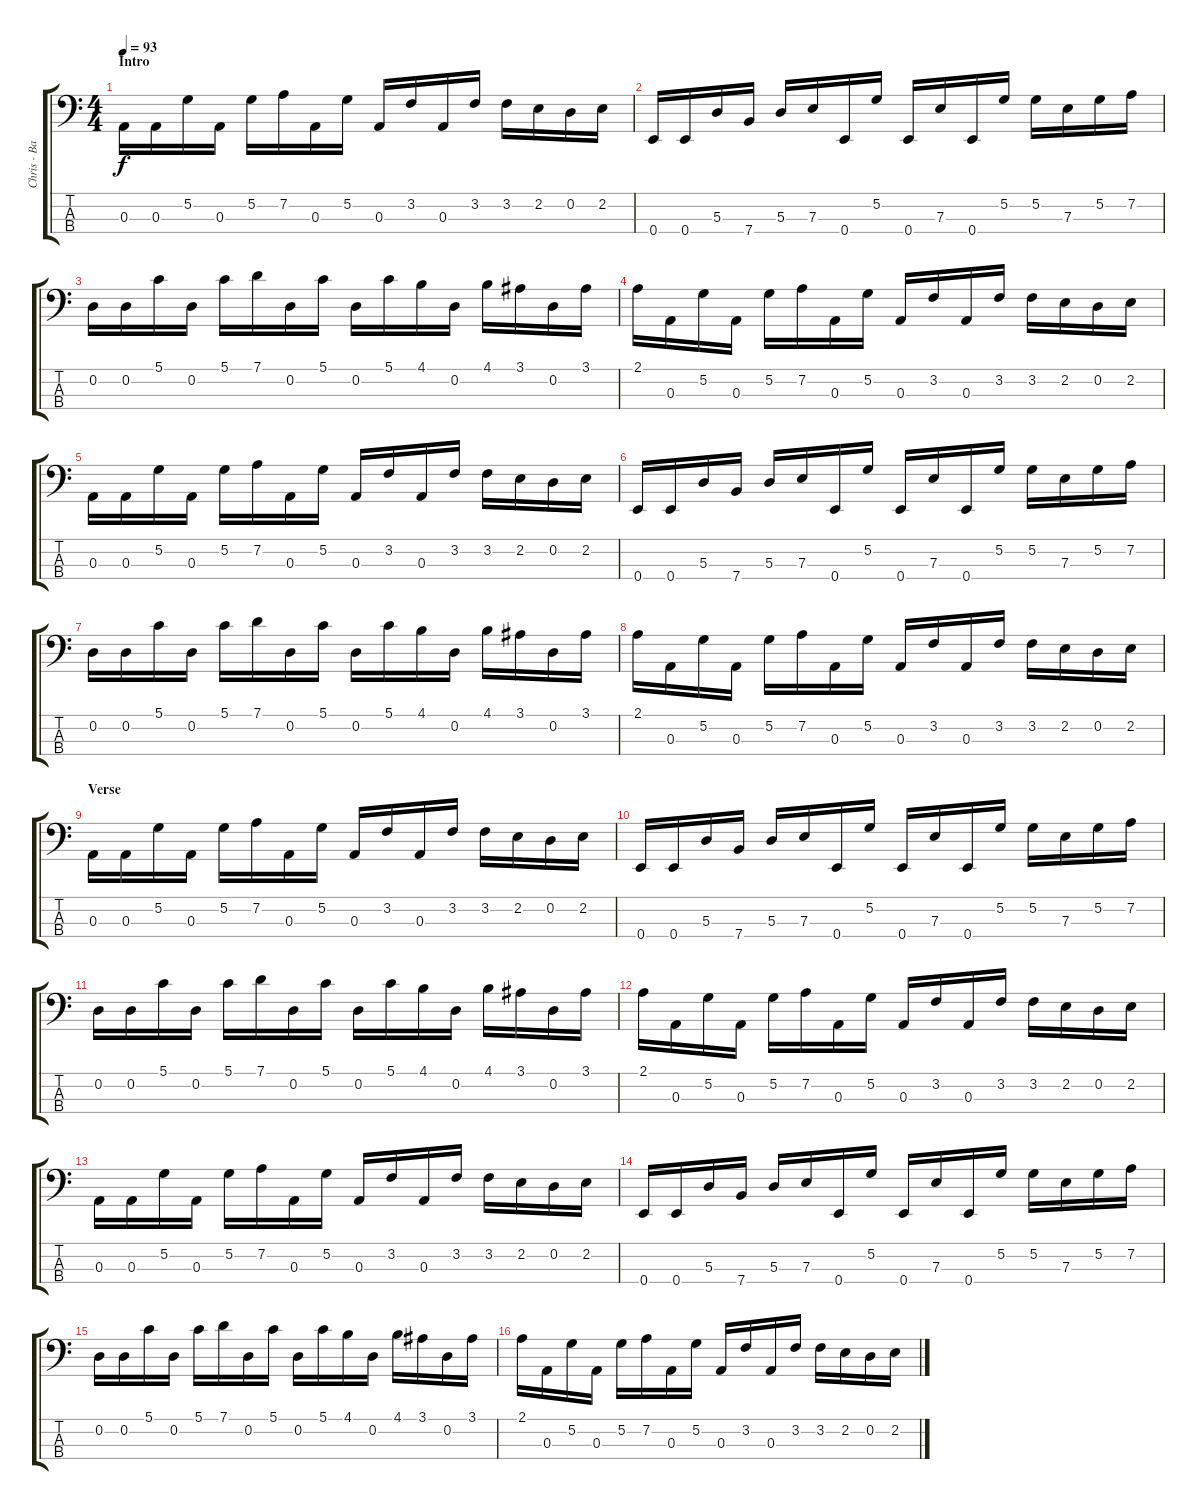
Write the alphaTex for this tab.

\track ("Chris - Bass" "Chris - Ba") {instrument synthbass2}
\staff {score tabs}
\tuning (G2 D2 A1 E1) {hide}
\ts (4 4)
\section ("" "Intro")
\tempo 93
\clef f4
\ks c
0.3.16{dy f instrument synthbass2} 0.3.16 5.2.16 0.3.16 5.2.16 7.2.16 0.3.16 5.2.16 0.3.16 3.2.16 0.3.16 3.2.16 3.2.16 2.2.16 0.2.16 2.2.16 |
0.4.16 0.4.16 5.3.16 7.4.16 5.3.16 7.3.16 0.4.16 5.2.16 0.4.16 7.3.16 0.4.16 5.2.16 5.2.16 7.3.16 5.2.16 7.2.16 |
0.2.16 0.2.16 5.1.16 0.2.16 5.1.16 7.1.16 0.2.16 5.1.16 0.2.16 5.1.16 4.1.16 0.2.16 4.1.16 3.1.16 0.2.16 3.1.16 |
2.1.16 0.3.16 5.2.16 0.3.16 5.2.16 7.2.16 0.3.16 5.2.16 0.3.16 3.2.16 0.3.16 3.2.16 3.2.16 2.2.16 0.2.16 2.2.16 |
0.3.16 0.3.16 5.2.16 0.3.16 5.2.16 7.2.16 0.3.16 5.2.16 0.3.16 3.2.16 0.3.16 3.2.16 3.2.16 2.2.16 0.2.16 2.2.16 |
0.4.16 0.4.16 5.3.16 7.4.16 5.3.16 7.3.16 0.4.16 5.2.16 0.4.16 7.3.16 0.4.16 5.2.16 5.2.16 7.3.16 5.2.16 7.2.16 |
0.2.16 0.2.16 5.1.16 0.2.16 5.1.16 7.1.16 0.2.16 5.1.16 0.2.16 5.1.16 4.1.16 0.2.16 4.1.16 3.1.16 0.2.16 3.1.16 |
2.1.16 0.3.16 5.2.16 0.3.16 5.2.16 7.2.16 0.3.16 5.2.16 0.3.16 3.2.16 0.3.16 3.2.16 3.2.16 2.2.16 0.2.16 2.2.16 |
\section ("" "Verse")
0.3.16 0.3.16 5.2.16 0.3.16 5.2.16 7.2.16 0.3.16 5.2.16 0.3.16 3.2.16 0.3.16 3.2.16 3.2.16 2.2.16 0.2.16 2.2.16 |
0.4.16 0.4.16 5.3.16 7.4.16 5.3.16 7.3.16 0.4.16 5.2.16 0.4.16 7.3.16 0.4.16 5.2.16 5.2.16 7.3.16 5.2.16 7.2.16 |
0.2.16 0.2.16 5.1.16 0.2.16 5.1.16 7.1.16 0.2.16 5.1.16 0.2.16 5.1.16 4.1.16 0.2.16 4.1.16 3.1.16 0.2.16 3.1.16 |
2.1.16 0.3.16 5.2.16 0.3.16 5.2.16 7.2.16 0.3.16 5.2.16 0.3.16 3.2.16 0.3.16 3.2.16 3.2.16 2.2.16 0.2.16 2.2.16 |
0.3.16 0.3.16 5.2.16 0.3.16 5.2.16 7.2.16 0.3.16 5.2.16 0.3.16 3.2.16 0.3.16 3.2.16 3.2.16 2.2.16 0.2.16 2.2.16 |
0.4.16 0.4.16 5.3.16 7.4.16 5.3.16 7.3.16 0.4.16 5.2.16 0.4.16 7.3.16 0.4.16 5.2.16 5.2.16 7.3.16 5.2.16 7.2.16 |
0.2.16 0.2.16 5.1.16 0.2.16 5.1.16 7.1.16 0.2.16 5.1.16 0.2.16 5.1.16 4.1.16 0.2.16 4.1.16 3.1.16 0.2.16 3.1.16 |
2.1.16 0.3.16 5.2.16 0.3.16 5.2.16 7.2.16 0.3.16 5.2.16 0.3.16 3.2.16 0.3.16 3.2.16 3.2.16 2.2.16 0.2.16 2.2.16
